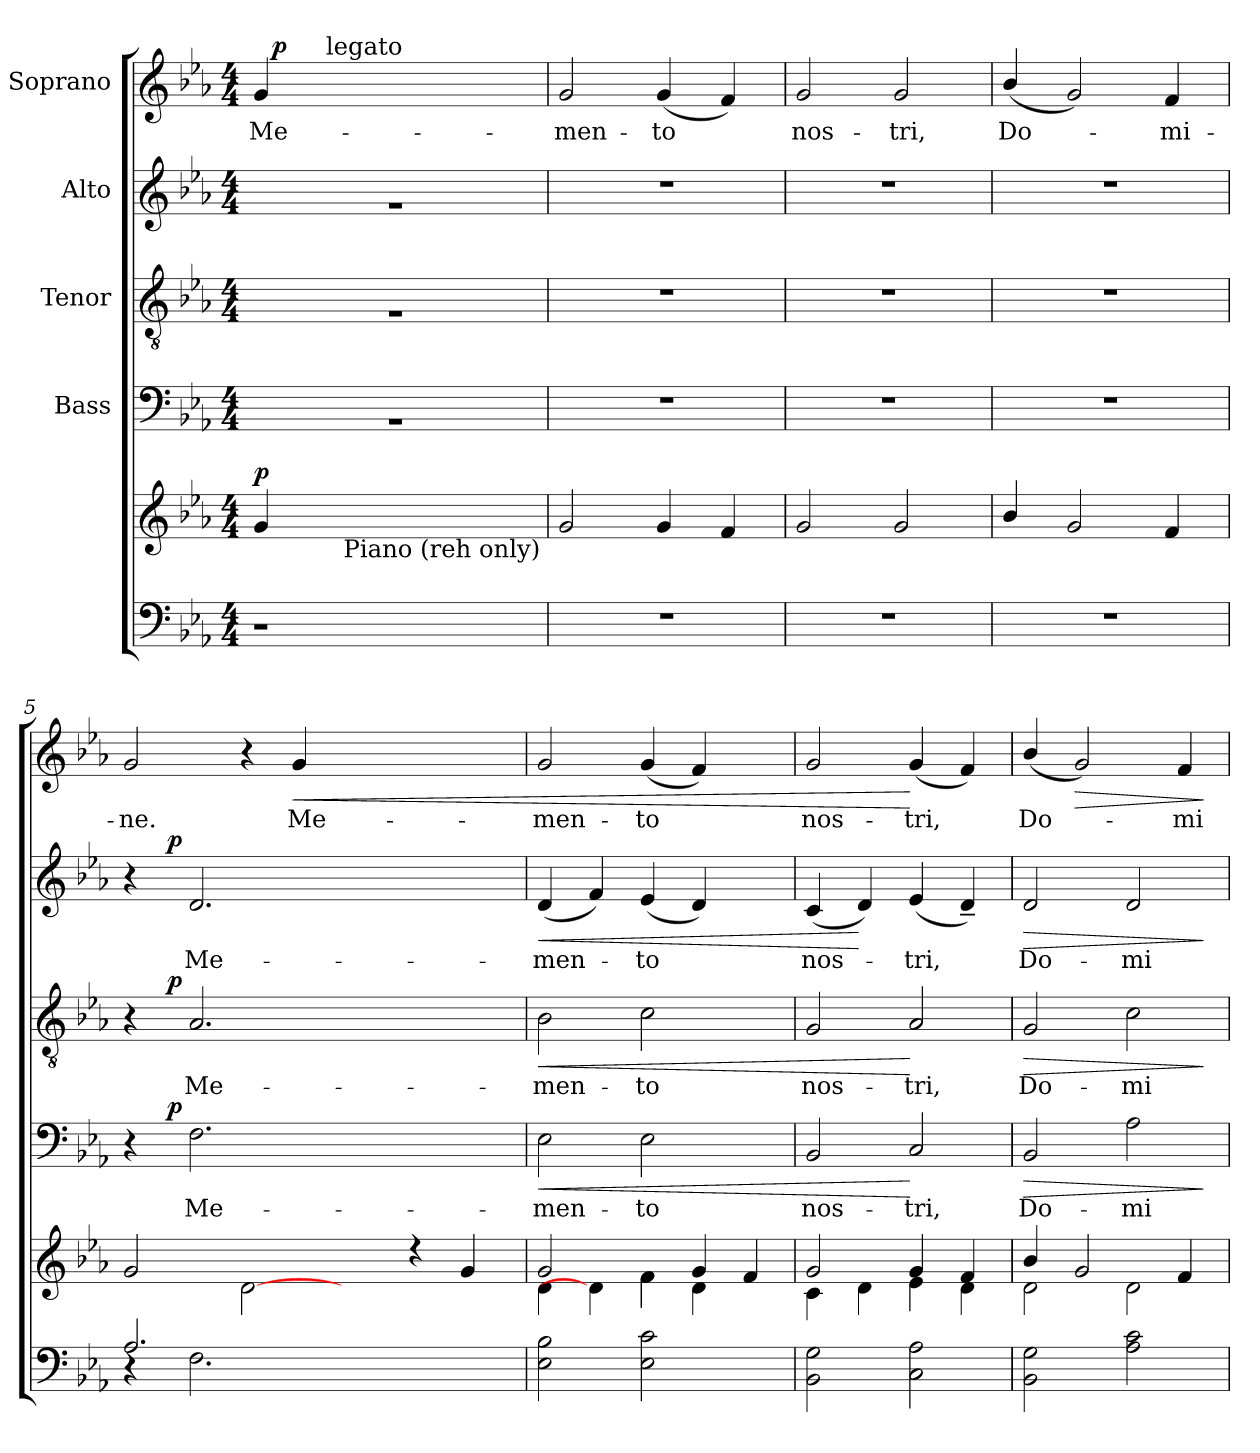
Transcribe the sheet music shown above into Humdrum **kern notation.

**kern	**kern	**dynam	**kern	**text	**dynam	**kern	**text	**dynam	**kern	**text	**dynam	**kern	**text	**dynam
*part5	*part5	*part5	*part4	*part4	*part4	*part3	*part3	*part3	*part2	*part2	*part2	*part1	*part1	*part1
*staff6	*staff5	*staff5/6	*staff4	*staff4	*staff4	*staff3	*staff3	*staff3	*staff2	*staff2	*staff2	*staff1	*staff1	*staff1
*	*	*	*I"Bass	*	*	*I"Tenor	*	*	*I"Alto	*	*	*I"Soprano	*	*
*clefF4	*clefG2	*	*clefF4	*	*	*clefGv2	*	*	*clefG2	*	*	*clefG2	*	*
*k[b-e-a-]	*k[b-e-a-]	*	*k[b-e-a-]	*	*	*k[b-e-a-]	*	*	*k[b-e-a-]	*	*	*k[b-e-a-]	*	*
*E-:	*E-:	*	*E-:	*	*	*E-:	*	*	*E-:	*	*	*E-:	*	*
*M4/4	*M4/4	*	*M4/4	*	*	*M4/4	*	*	*M4/4	*	*	*M4/4	*	*
*MM72	*MM72	*	*MM72	*	*	*MM72	*	*	*MM72	*	*	*MM72	*	*
=1	=1	=1	=1	=1	=1	=1	=1	=1	=1	=1	=1	=1	=1	=1
!	!	!	!	!	!	!	!	!	!	!	!	!LO:TX:a:t=Grave	!	!
!	!LO:TX:a:t=Grave	!	!	!	!	!	!	!	!	!	!	!	!	!
!LO:N:vis=1	!	!LO:DY:a	!LO:N:vis=1	!	!	!LO:N:vis=1	!	!	!LO:N:vis=1	!	!	!	!LO:LY:b	!
*	*^	*	*	*	*	*	*	*	*	*	*	*^	*	*
*	*	*	*	*	*	*	*	*	*	*	*	*	*	*^	*	*
4rC	4ryy	4g/	p	1rC	.	.	1rA	.	.	1ra	.	.	4g/	32ryy	8..ryy	Me-	.
!	!	!	!	!	!	!	!	!	!	!	!	!	!	!	!	!	!LO:DY:a
.	.	.	.	.	.	.	.	.	.	.	.	.	.	2ryy	.	.	p
!	!	!	!	!	!	!	!	!	!	!	!	!	!	!	!LO:TX:a:t=legato	!	!
.	.	.	.	.	.	.	.	.	.	.	.	.	.	.	2ryy	.	.
!	!LO:TX:b:t=Piano (reh only)	!	!	!	!	!	!	!	!	!	!	!	!	!	!	!	!
2.ryy	2.ryy	2.ryy	.	.	.	.	.	.	.	.	.	.	2.ryy	.	.	.	.
.	.	.	.	.	.	.	.	.	.	.	.	.	.	4...ryy	.	.	.
.	.	.	.	.	.	.	.	.	.	.	.	.	.	.	4ryy	.	.
.	.	.	.	.	.	.	.	.	.	.	.	.	.	.	32ryy	.	.
=2	=2	=2	=2	=2	=2	=2	=2	=2	=2	=2	=2	=2	=2	=2	=2	=2	=2
!	!	!	!	!	!	!	!	!	!	!	!	!	!	!	!	!LO:LY:b:rj	!
*	*v	*v	*	*	*	*	*	*	*	*	*	*	*v	*v	*v	*	*
1r	2g/	.	1r	.	.	1r	.	.	1r	.	.	2g/	-men-	.
!	!	!	!	!	!	!	!	!	!	!	!	!	!LO:LY:b	!
.	4g/	.	.	.	.	.	.	.	.	.	.	(<4g/	-to	.
.	4f/	.	.	.	.	.	.	.	.	.	.	4f/)	.	.
=3	=3	=3	=3	=3	=3	=3	=3	=3	=3	=3	=3	=3	=3	=3
!	!	!	!	!	!	!	!	!	!	!	!	!	!LO:LY:b	!
1r	2g/	.	1r	.	.	1r	.	.	1r	.	.	2g/	nos-	.
!	!	!	!	!	!	!	!	!	!	!	!	!	!LO:LY:b	!
.	2g/	.	.	.	.	.	.	.	.	.	.	2g/	-tri,	.
=4	=4	=4	=4	=4	=4	=4	=4	=4	=4	=4	=4	=4	=4	=4
!	!	!	!	!	!	!	!	!	!	!	!	!	!LO:LY:b	!
1r	4b-/	.	1r	.	.	1r	.	.	1r	.	.	(<4b-/	Do-	.
.	2g/	.	.	.	.	.	.	.	.	.	.	2g/)	.	.
!	!	!	!	!	!	!	!	!	!	!	!	!	!LO:LY:b	!
.	4f/	.	.	.	.	.	.	.	.	.	.	4f/	-mi-	.
=5	=5	=5	=5	=5	=5	=5	=5	=5	=5	=5	=5	=5	=5	=5
*^	*	*	*	*	*	*	*	*	*	*	*	*	*	*
!	!	!	!	!	!	!	!	!	!	!	!	!	!	!LO:LY:b	!
*	*	*	*	*^	*	*	*^	*	*	*^	*	*	*	*	*
4rC	2.A-/	2g/	.	4r	8.ryy	.	.	4r	8.ryy	.	.	4r	8.ryy	.	.	2g/	-ne.	.
!	!	!	!	!	!	!	!LO:DY:a	!	!	!	!LO:DY:a	!	!	!	!LO:DY:a	!	!	!
.	.	.	.	.	1ryy	.	p	.	1ryy	.	p	.	1ryy	.	p	.	.	.
!	!	!	!	!	!	!LO:LY:b	!	!	!	!LO:LY:b	!	!	!	!LO:LY:b	!	!	!	!
2.F\	.	.	.	2.F\	.	Me-	.	2.A-/	.	Me-	.	2.d/	.	Me-	.	.	.	.
.	.	[2d\	.	.	.	.	.	.	.	.	.	.	.	.	.	4r	.	.
!	!	!	!	!	!	!	!	!	!	!	!	!	!	!	!	!	!LO:LY:b	!LO:HP:b
.	2.ryy	.	.	.	.	.	.	.	.	.	.	.	.	.	.	4g/	Me-	<
2.ryy	.	4ryy	.	2.ryy	.	.	.	2.ryy	.	.	.	2.ryy	.	.	.	2.ryy	.	.
.	.	.	.	.	2ryy	.	.	.	2ryy	.	.	.	2ryy	.	.	.	.	.
.	.	4rcc	.	.	.	.	.	.	.	.	.	.	.	.	.	.	.	.
.	4ryy	4g/	.	.	.	.	.	.	.	.	.	.	.	.	.	.	.	.
.	.	.	.	.	16ryy	.	.	.	16ryy	.	.	.	16ryy	.	.	.	.	.
=6	=6	=6	=6	=6	=6	=6	=6	=6	=6	=6	=6	=6	=6	=6	=6	=6	=6	=6
*	*	*^	*	*	*	*	*	*	*	*	*	*	*	*	*	*	*	*
!	!	!	!	!	!	!	!LO:LY:b	!LO:HP:b	!	!	!LO:LY:b	!LO:HP:b	!	!	!LO:LY:b	!LO:HP:b	!	!LO:LY:b:rj	!
*	*	*	*	*	*v	*v	*	*	*	*	*	*	*v	*v	*	*	*	*	*
*v	*v	*	*	*	*	*	*	*v	*v	*	*	*	*	*	*	*	*
2E-\ 2B-\	4d\	2g/	.	2E-\	-men-	<	2B-\	-men-	<	(<4d/	-men-	<	2g/	-men-	.
.	4d\]	.	.	.	.	.	.	.	.	4f/)	.	.	.	.	.
!	!	!	!	!	!LO:LY:b	!	!	!LO:LY:b	!	!	!LO:LY:b	!	!	!LO:LY:b	!
2E-\ 2c\	4f\	4f\	.	2E-\	-to	.	2c\	-to	.	(<4e-/	-to	.	(<4g/	-to	.
.	4g/	4d\	.	.	.	.	.	.	.	4d/)	.	.	4f/)	.	.
4ryy	4f/	4ryy	.	4ryy	.	.	4ryy	.	.	4ryy	.	.	4ryy	.	.
=7	=7	=7	=7	=7	=7	=7	=7	=7	=7	=7	=7	=7	=7	=7	=7
!	!	!	!	!	!LO:LY:b	!	!	!LO:LY:b	!	!	!LO:LY:b	!	!	!LO:LY:b	!
2BB-\ 2G\	4c\	2g/	.	2BB-/	nos-	.	2G/	nos-	.	(<4c/	nos-	.	2g/	nos-	.
.	4d\	.	.	.	.	.	.	.	.	4d/)	.	[	.	.	.
!	!	!	!	!	!LO:LY:b	!	!	!LO:LY:b	!	!	!LO:LY:b	!	!	!LO:LY:b	!
2C\ 2A-\	4e-\	4g/	.	2C/	-tri,	[	2A-/	-tri,	[	(<4e-/	-tri,	.	(<4g/	-tri,	[
.	4f/	4d\	.	.	.	.	.	.	.	4d~</)	.	.	4f/)	.	.
=8	=8	=8	=8	=8	=8	=8	=8	=8	=8	=8	=8	=8	=8	=8	=8
!	!	!	!	!	!LO:LY:b	!LO:HP:b	!	!LO:LY:b	!LO:HP:b	!	!LO:LY:b	!LO:HP:b	!	!LO:LY:b	!
2BB-\ 2G\	4b-/	2d\	.	2BB-/	Do-	>	2G/	Do-	>	2d/	Do-	>	(<4b-/	Do-	.
!	!	!	!	!	!	!	!	!	!	!	!	!	!	!	!LO:HP:b
.	2g/	.	.	.	.	.	.	.	.	.	.	.	2g/)	.	>
!	!	!	!	!	!LO:LY:b	!	!	!LO:LY:b	!	!	!LO:LY:b	!	!	!	!
2A-\ 2c\	.	2d\	.	2A-\	-mi-	.	2c\	-mi-	.	2d/	-mi-	.	.	.	.
!	!	!	!	!	!	!	!	!	!	!	!	!	!	!LO:LY:b	!
.	4f/	.	.	.	.	.	.	.	.	.	.	.	4f/	-mi-	.
*	*v	*v	*	*	*	*	*	*	*	*	*	*	*	*	*
.	.	.	.	.	]	.	.	]	.	.	]	.	.	]
=	=	=	=	=	=	=	=	=	=	=	=	=	=	=
*-	*-	*-	*-	*-	*-	*-	*-	*-	*-	*-	*-	*-	*-	*-
